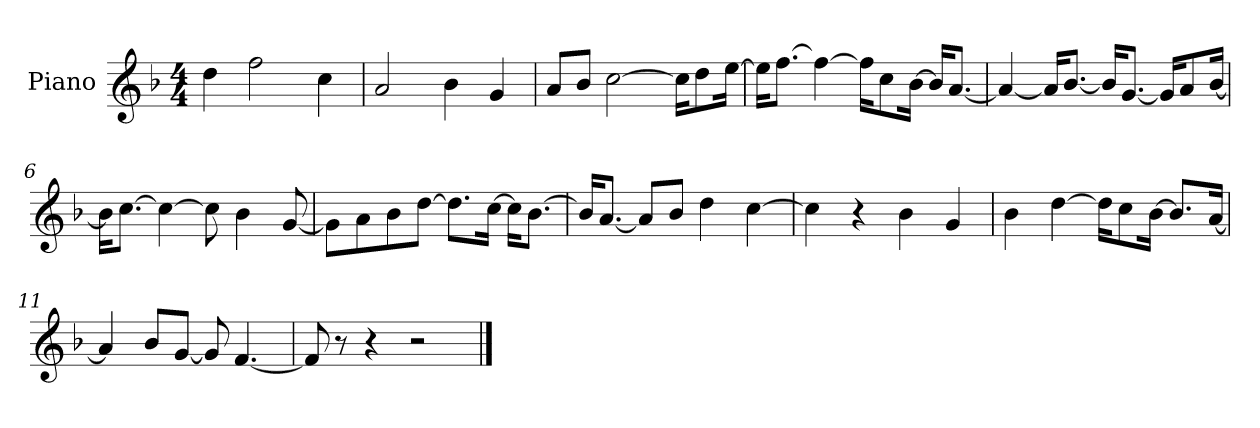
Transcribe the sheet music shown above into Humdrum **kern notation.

**kern
*part1
*staff1
*I"Piano
*I'P-no
*clefG2
*k[b-]
*M4/4
*MM90
=1
4dd\
2ff\
4cc\
=2
2a/
4b-\
4g/
=3
8a/L
8b-/J
[2cc\
16cc\KL]
8dd\
[16ee\Jk
=4
16ee\KL]
[8.ff\J
4ff\_
16ff\KL]
8cc\
[16b-\Jk
16b-/KL]
[8.a/J
=5
4a/_
16a/KL]
[8.b-/J
16b-/KL]
[8.g/J
16g/KL]
8a/
[16b-/Jk
=6
16b-\KL]
[8.cc\J
4cc\_
8cc\]
4b-\
[8g/
!!LO:LB:g=z
=7
8g\L]
8a\
8b-\
[8dd\J
8.dd\L]
[16cc\Jk
16cc\KL]
[8.b-\J
=8
16b-/KL]
[8.a/J
8a/L]
8b-/J
4dd\
[4cc\
=9
4cc\]
4r
4b-\
4g/
=10
4b-\
[4dd\
16dd\KL]
8cc\
[16b-\Jk
8.b-/L]
[16a/Jk
=11
4a/]
8b-/L
[8g/J
8g/]
[4.f/
=12
8f/]
8r
4r
2r
==
*-
